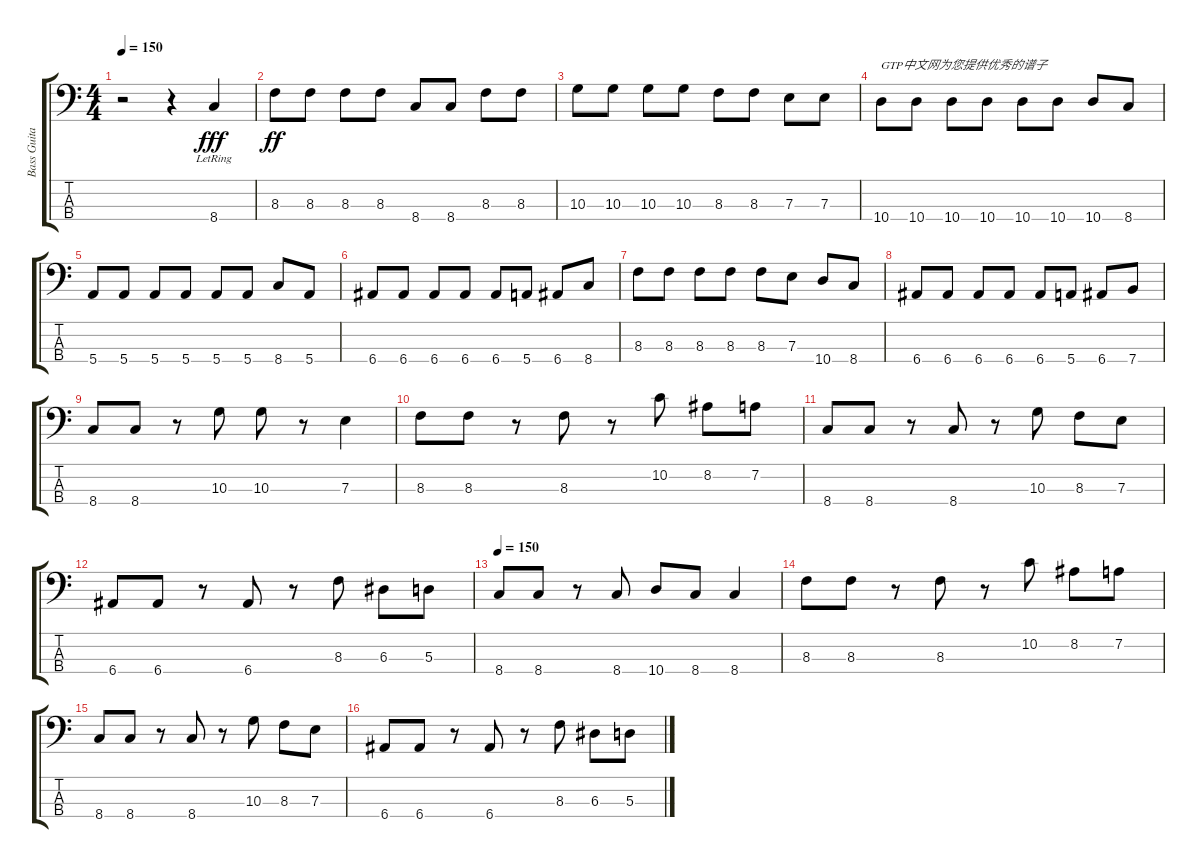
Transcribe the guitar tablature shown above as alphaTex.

\track ("Bass Guitar-佟侃" "Bass Guita") {instrument electricbasspick}
\staff {score tabs}
\tuning (G2 D2 A1 E1) {hide}
\ts (4 4)
\tempo 150
\clef f4
\ks c
r.2{dy fff instrument electricbasspick} r.4 8.4{lr}.4 |
8.3.8{dy ff} 8.3.8 8.3.8 8.3.8 8.4.8 8.4.8 8.3.8 8.3.8 |
10.3.8 10.3.8 10.3.8 10.3.8 8.3.8 8.3.8 7.3.8 7.3.8 |
10.4.8{txt "GTP中文网为您提供优秀的谱子"} 10.4.8 10.4.8 10.4.8 10.4.8 10.4.8 10.4.8 8.4.8 |
5.4.8 5.4.8 5.4.8 5.4.8 5.4.8 5.4.8 8.4.8 5.4.8 |
6.4.8 6.4.8 6.4.8 6.4.8 6.4.8 5.4.8 6.4.8 8.4.8 |
8.3.8 8.3.8 8.3.8 8.3.8 8.3.8 7.3.8 10.4.8 8.4.8 |
6.4.8 6.4.8 6.4.8 6.4.8 6.4.8 5.4.8 6.4.8 7.4.8 |
8.4.8 8.4.8 r.8 10.3.8 10.3.8 r.8 7.3.4 |
8.3.8 8.3.8 r.8 8.3.8 r.8 10.2.8 8.2.8 7.2.8 |
8.4.8 8.4.8 r.8 8.4.8 r.8 10.3.8 8.3.8 7.3.8 |
6.4.8 6.4.8 r.8 6.4.8 r.8 8.3.8 6.3.8 5.3.8 |
\tempo 150
8.4.8 8.4.8 r.8 8.4.8 10.4.8 8.4.8 8.4.4 |
8.3.8 8.3.8 r.8 8.3.8 r.8 10.2.8 8.2.8 7.2.8 |
8.4.8 8.4.8 r.8 8.4.8 r.8 10.3.8 8.3.8 7.3.8 |
6.4.8 6.4.8 r.8 6.4.8 r.8 8.3.8 6.3.8 5.3.8
